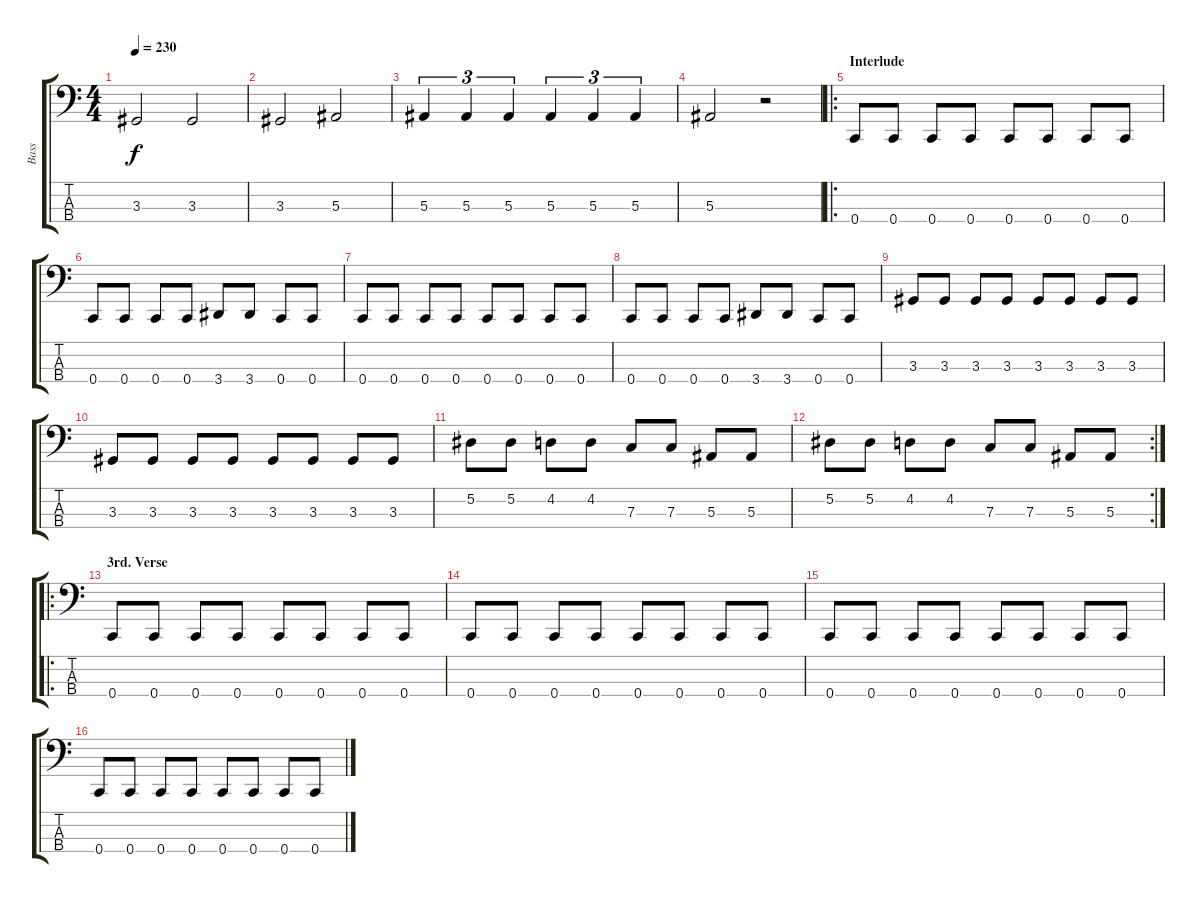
\track ("Bass" "Bass") {instrument electricbasspick}
\staff {score tabs}
\tuning (Eb2 Bb1 F1 C1) {hide}
\ts (4 4)
\tempo 230
\clef f4
\ks c
3.3.2{dy f} 3.3.2 |
3.3.2 5.3.2 |
5.3.4{tu (3 2)} 5.3.4{tu (3 2)} 5.3.4{tu (3 2)} 5.3.4{tu (3 2)} 5.3.4{tu (3 2)} 5.3.4{tu (3 2)} |
5.3.2 r.2 |
\ro
\section ("" "Interlude")
0.4.8 0.4.8 0.4.8 0.4.8 0.4.8 0.4.8 0.4.8 0.4.8 |
0.4.8 0.4.8 0.4.8 0.4.8 3.4.8 3.4.8 0.4.8 0.4.8 |
0.4.8 0.4.8 0.4.8 0.4.8 0.4.8 0.4.8 0.4.8 0.4.8 |
0.4.8 0.4.8 0.4.8 0.4.8 3.4.8 3.4.8 0.4.8 0.4.8 |
3.3.8 3.3.8 3.3.8 3.3.8 3.3.8 3.3.8 3.3.8 3.3.8 |
3.3.8 3.3.8 3.3.8 3.3.8 3.3.8 3.3.8 3.3.8 3.3.8 |
5.2.8 5.2.8 4.2.8 4.2.8 7.3.8 7.3.8 5.3.8 5.3.8 |
\rc 2
5.2.8 5.2.8 4.2.8 4.2.8 7.3.8 7.3.8 5.3.8 5.3.8 |
\ro
\section ("" "3rd. Verse")
0.4.8 0.4.8 0.4.8 0.4.8 0.4.8 0.4.8 0.4.8 0.4.8 |
0.4.8 0.4.8 0.4.8 0.4.8 0.4.8 0.4.8 0.4.8 0.4.8 |
0.4.8 0.4.8 0.4.8 0.4.8 0.4.8 0.4.8 0.4.8 0.4.8 |
0.4.8 0.4.8 0.4.8 0.4.8 0.4.8 0.4.8 0.4.8 0.4.8
